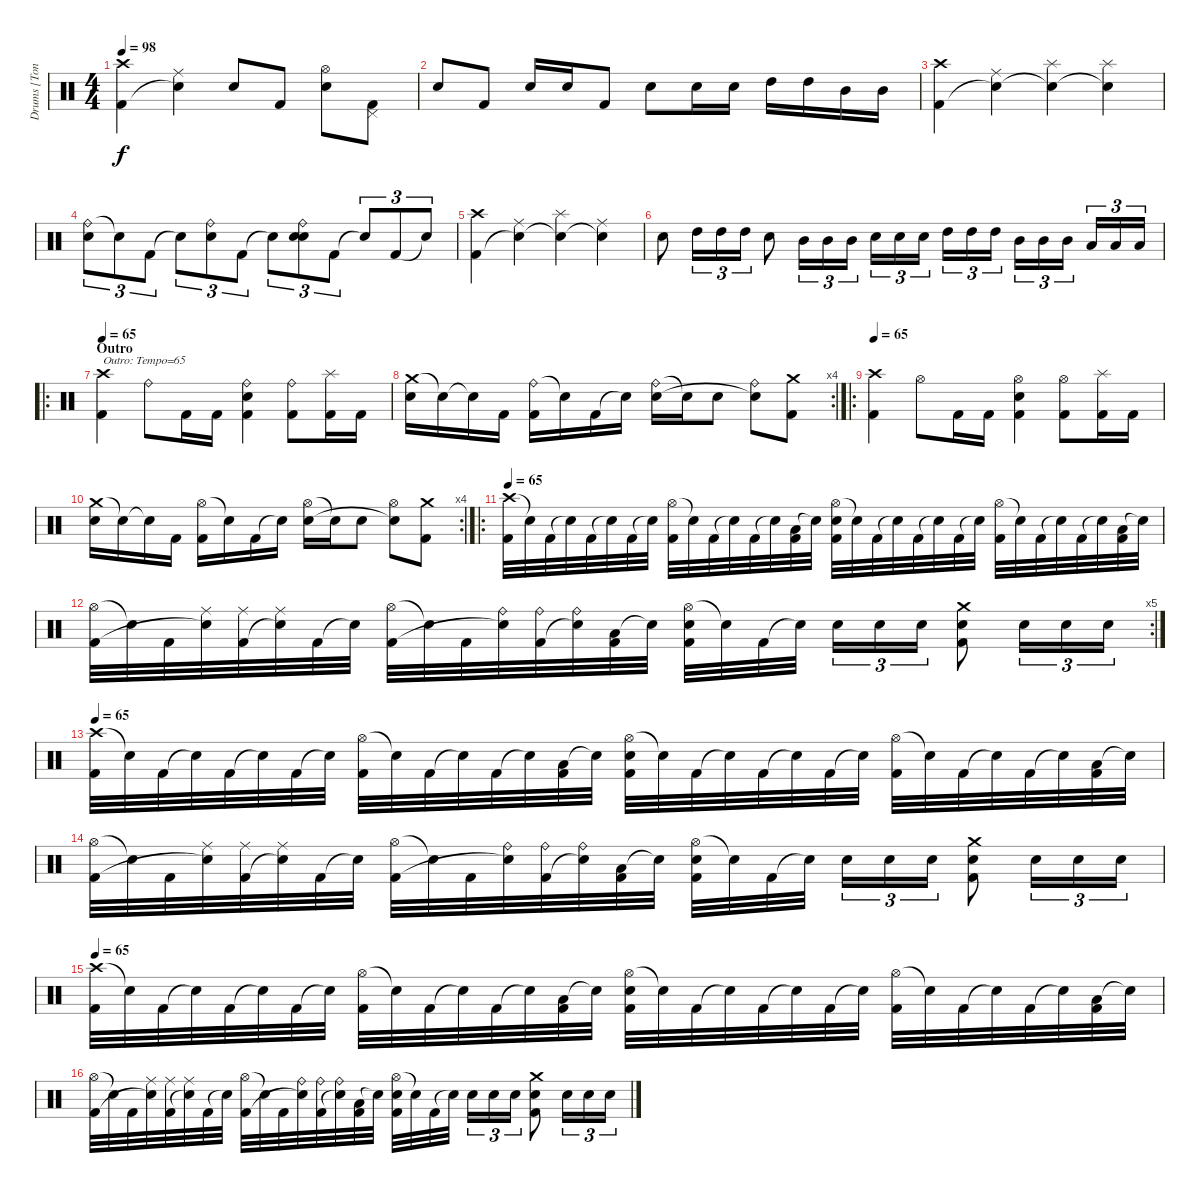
\track ("Drums [Tony Laureano]" "Drums [Ton") {instrument percussion}
\staff {score}
\articulation defaults
\ts (4 4)
\tempo 98
\clef neutral
\ks c
("Crash high (hit)" "Kick (hit) 2").4{dy f} ("Ride (middle)" "Snare (hit)"{t}).4 "Electric Snare (hit)".8 "Kick (hit) 2".8 ("Hi-Hat (open)" "Electric Snare (hit)").8 ("Pedal Hi-Hat (hit)" "Kick (hit) 2").8 |
"Electric Snare (hit)".8 "Kick (hit) 2".8 "Electric Snare (hit)".16 "Electric Snare (hit)".16 "Kick (hit) 2".8 "Electric Snare (hit)".8 "Electric Snare (hit)".16 "Electric Snare (hit)".16 "High Tom (hit)".16 "High Tom (hit)".16 "Mid Tom (hit)".16 "Mid Tom (hit)".16 |
("Crash high (hit)" "Kick (hit) 2").4 ("Ride (middle)" "Snare (hit)"{t}).4 ("Splash (hit)" "Snare (hit)"{t}).4 ("Splash (hit)" "Snare (hit)"{t}).4 |
("Ride (bell)" "Electric Snare (hit)").8{tu (3 2)} "Snare (hit)"{t}.8{tu (3 2)} "Kick (hit) 2".8{tu (3 2)} "Snare (hit)"{t}.8{tu (3 2)} ("Ride (bell)" "Electric Snare (hit)").8{tu (3 2)} "Kick (hit) 2".8{tu (3 2)} "Snare (hit)"{t}.8{tu (3 2)} ("Ride (bell)" "Electric Snare (hit)" "Snare (hit)").8{tu (3 2)} "Kick (hit) 2".8{tu (3 2)} "Snare (hit)"{t}.8{tu (3 2)} "Kick (hit) 2".8{tu (3 2)} "Snare (hit)"{t}.8{tu (3 2)} |
("Crash high (hit)" "Kick (hit) 2").4 ("Ride (middle)" "Snare (hit)"{t}).4 ("Splash (hit)" "Snare (hit)"{t}).4 ("Ride (middle)" "Snare (hit)"{t}).4 |
"Electric Snare (hit)".8 "High Tom (hit)".16{tu (3 2)} "High Tom (hit)".16{tu (3 2)} "High Tom (hit)".16{tu (3 2)} "Electric Snare (hit)".8 "Mid Tom (hit)".16{tu (3 2)} "Mid Tom (hit)".16{tu (3 2)} "Mid Tom (hit)".16{tu (3 2)} "Electric Snare (hit)".16{tu (3 2)} "Electric Snare (hit)".16{tu (3 2)} "Electric Snare (hit)".16{tu (3 2)} "High Tom (hit)".16{tu (3 2)} "High Tom (hit)".16{tu (3 2)} "High Tom (hit)".16{tu (3 2)} "Mid Tom (hit)".16{tu (3 2)} "Mid Tom (hit)".16{tu (3 2)} "Mid Tom (hit)".16{tu (3 2)} "Low Tom (hit)".16{tu (3 2)} "Low Tom (hit)".16{tu (3 2)} "Low Tom (hit)".16{tu (3 2)} |
\ro
\section ("" "Outro")
\tempo 65
("Crash high (hit)" "Kick (hit) 2").4{txt "Outro: Tempo=65"} "Ride (bell)".8 "Kick (hit) 2".16 "Kick (hit) 2".16 ("Ride (bell)" "Electric Snare (hit)" "Kick (hit) 2").4 ("Ride (bell)" "Kick (hit) 2").8 ("Splash (hit)" "Kick (hit) 2").16 "Kick (hit) 2".16 |
\rc 4
("Crash medium (hit)" "Electric Snare (hit)").16 "Snare (hit)"{t}.16 "Snare (hit)"{t}.16 "Kick (hit) 2".16 ("Ride (bell)" "Kick (hit) 2").16 "Snare (hit)"{t}.16 "Kick (hit) 2".16 "Snare (hit)"{t}.16 ("Ride (bell)" "Electric Snare (hit)").16 "Snare (hit)"{t}.16 "Electric Snare (hit)".8 ("Ride (bell)" "Snare (hit)"{t}).8 ("Crash medium (hit)" "Kick (hit) 2").8 |
\ro
\tempo 65
("Crash high (hit)" "Kick (hit) 2").4 "Hi-Hat (open)".8 "Kick (hit) 2".16 "Kick (hit) 2".16 ("Hi-Hat (open)" "Electric Snare (hit)" "Kick (hit) 2").4 ("Hi-Hat (open)" "Kick (hit) 2").8 ("Splash (hit)" "Kick (hit) 2").16 "Kick (hit) 2".16 |
\rc 4
("Crash medium (hit)" "Electric Snare (hit)").16 "Snare (hit)"{t}.16 "Snare (hit)"{t}.16 "Kick (hit) 2".16 ("Hi-Hat (open)" "Kick (hit) 2").16 "Snare (hit)"{t}.16 "Kick (hit) 2".16 "Snare (hit)"{t}.16 ("Hi-Hat (open)" "Electric Snare (hit)").16 "Snare (hit)"{t}.16 "Electric Snare (hit)".8 ("Hi-Hat (open)" "Snare (hit)"{t}).8 ("Crash medium (hit)" "Kick (hit) 2").8 |
\ro
\tempo 65
("Crash high (hit)" "Kick (hit) 2").32 "Snare (hit)"{t}.32 "Kick (hit) 2".32 "Snare (hit)"{t}.32 "Kick (hit) 2".32 "Snare (hit)"{t}.32 "Kick (hit) 2".32 "Snare (hit)"{t}.32 ("Hi-Hat (open)" "Kick (hit) 2").32 "Snare (hit)"{t}.32 "Kick (hit) 2".32 "Snare (hit)"{t}.32 "Kick (hit) 2".32 "Snare (hit)"{t}.32 ("Low Tom (hit)" "Kick (hit) 2").32 "Snare (hit)"{t}.32 ("Hi-Hat (open)" "Electric Snare (hit)" "Kick (hit) 2").32 "Snare (hit)"{t}.32 "Kick (hit) 2".32 "Snare (hit)"{t}.32 "Kick (hit) 2".32 "Snare (hit)"{t}.32 "Kick (hit) 2".32 "Snare (hit)"{t}.32 ("Hi-Hat (open)" "Kick (hit) 2").32 "Snare (hit)"{t}.32 "Kick (hit) 2".32 "Snare (hit)"{t}.32 "Kick (hit) 2".32 "Snare (hit)"{t}.32 ("Low Tom (hit)" "Kick (hit) 2").32 "Snare (hit)"{t}.32 |
\rc 5
("Hi-Hat (open)" "Kick (hit) 2").32 "Snare (hit)"{t}.32 "Kick (hit) 2".32 ("Ride (middle)" "Snare (hit)"{t}).32 ("Ride (middle)" "Kick (hit) 2").32 ("Ride (middle)" "Snare (hit)"{t}).32 "Kick (hit) 2".32 "Snare (hit)"{t}.32 ("Hi-Hat (open)" "Kick (hit) 2").32 "Snare (hit)"{t}.32 "Kick (hit) 2".32 ("Ride (bell)" "Snare (hit)"{t}).32 ("Ride (bell)" "Kick (hit) 2").32 ("Ride (bell)" "Snare (hit)"{t}).32 ("Low Tom (hit)" "Kick (hit) 2").32 "Snare (hit)"{t}.32 ("Hi-Hat (open)" "Electric Snare (hit)" "Kick (hit) 2").32 "Snare (hit)"{t}.32 "Kick (hit) 2".32 "Snare (hit)"{t}.32 "Electric Snare (hit)".16{tu (3 2)} "Electric Snare (hit)".16{tu (3 2)} "Electric Snare (hit)".16{tu (3 2)} ("Crash medium (hit)" "Electric Snare (hit)" "Kick (hit) 2").8 "Electric Snare (hit)".16{tu (3 2)} "Electric Snare (hit)".16{tu (3 2)} "Electric Snare (hit)".16{tu (3 2)} |
\tempo 65
("Crash high (hit)" "Kick (hit) 2").32 "Snare (hit)"{t}.32 "Kick (hit) 2".32 "Snare (hit)"{t}.32 "Kick (hit) 2".32 "Snare (hit)"{t}.32 "Kick (hit) 2".32 "Snare (hit)"{t}.32 ("Hi-Hat (open)" "Kick (hit) 2").32 "Snare (hit)"{t}.32 "Kick (hit) 2".32 "Snare (hit)"{t}.32 "Kick (hit) 2".32 "Snare (hit)"{t}.32 ("Low Tom (hit)" "Kick (hit) 2").32 "Snare (hit)"{t}.32 ("Hi-Hat (open)" "Electric Snare (hit)" "Kick (hit) 2").32 "Snare (hit)"{t}.32 "Kick (hit) 2".32 "Snare (hit)"{t}.32 "Kick (hit) 2".32 "Snare (hit)"{t}.32 "Kick (hit) 2".32 "Snare (hit)"{t}.32 ("Hi-Hat (open)" "Kick (hit) 2").32 "Snare (hit)"{t}.32 "Kick (hit) 2".32 "Snare (hit)"{t}.32 "Kick (hit) 2".32 "Snare (hit)"{t}.32 ("Low Tom (hit)" "Kick (hit) 2").32 "Snare (hit)"{t}.32 |
("Hi-Hat (open)" "Kick (hit) 2").32 "Snare (hit)"{t}.32 "Kick (hit) 2".32 ("Ride (middle)" "Snare (hit)"{t}).32 ("Ride (middle)" "Kick (hit) 2").32 ("Ride (middle)" "Snare (hit)"{t}).32 "Kick (hit) 2".32 "Snare (hit)"{t}.32 ("Hi-Hat (open)" "Kick (hit) 2").32 "Snare (hit)"{t}.32 "Kick (hit) 2".32 ("Ride (bell)" "Snare (hit)"{t}).32 ("Ride (bell)" "Kick (hit) 2").32 ("Ride (bell)" "Snare (hit)"{t}).32 ("Low Tom (hit)" "Kick (hit) 2").32 "Snare (hit)"{t}.32 ("Hi-Hat (open)" "Electric Snare (hit)" "Kick (hit) 2").32 "Snare (hit)"{t}.32 "Kick (hit) 2".32 "Snare (hit)"{t}.32 "Electric Snare (hit)".16{tu (3 2)} "Electric Snare (hit)".16{tu (3 2)} "Electric Snare (hit)".16{tu (3 2)} ("Crash medium (hit)" "Electric Snare (hit)" "Kick (hit) 2").8 "Electric Snare (hit)".16{tu (3 2)} "Electric Snare (hit)".16{tu (3 2)} "Electric Snare (hit)".16{tu (3 2)} |
\tempo 65
("Crash high (hit)" "Kick (hit) 2").32 "Snare (hit)"{t}.32 "Kick (hit) 2".32 "Snare (hit)"{t}.32 "Kick (hit) 2".32 "Snare (hit)"{t}.32 "Kick (hit) 2".32 "Snare (hit)"{t}.32 ("Hi-Hat (open)" "Kick (hit) 2").32 "Snare (hit)"{t}.32 "Kick (hit) 2".32 "Snare (hit)"{t}.32 "Kick (hit) 2".32 "Snare (hit)"{t}.32 ("Low Tom (hit)" "Kick (hit) 2").32 "Snare (hit)"{t}.32 ("Hi-Hat (open)" "Electric Snare (hit)" "Kick (hit) 2").32 "Snare (hit)"{t}.32 "Kick (hit) 2".32 "Snare (hit)"{t}.32 "Kick (hit) 2".32 "Snare (hit)"{t}.32 "Kick (hit) 2".32 "Snare (hit)"{t}.32 ("Hi-Hat (open)" "Kick (hit) 2").32 "Snare (hit)"{t}.32 "Kick (hit) 2".32 "Snare (hit)"{t}.32 "Kick (hit) 2".32 "Snare (hit)"{t}.32 ("Low Tom (hit)" "Kick (hit) 2").32 "Snare (hit)"{t}.32 |
("Hi-Hat (open)" "Kick (hit) 2").32 "Snare (hit)"{t}.32 "Kick (hit) 2".32 ("Ride (middle)" "Snare (hit)"{t}).32 ("Ride (middle)" "Kick (hit) 2").32 ("Ride (middle)" "Snare (hit)"{t}).32 "Kick (hit) 2".32 "Snare (hit)"{t}.32 ("Hi-Hat (open)" "Kick (hit) 2").32 "Snare (hit)"{t}.32 "Kick (hit) 2".32 ("Ride (bell)" "Snare (hit)"{t}).32 ("Ride (bell)" "Kick (hit) 2").32 ("Ride (bell)" "Snare (hit)"{t}).32 ("Low Tom (hit)" "Kick (hit) 2").32 "Snare (hit)"{t}.32 ("Hi-Hat (open)" "Electric Snare (hit)" "Kick (hit) 2").32 "Snare (hit)"{t}.32 "Kick (hit) 2".32 "Snare (hit)"{t}.32 "Electric Snare (hit)".16{tu (3 2)} "Electric Snare (hit)".16{tu (3 2)} "Electric Snare (hit)".16{tu (3 2)} ("Crash medium (hit)" "Electric Snare (hit)" "Kick (hit) 2").8 "Electric Snare (hit)".16{tu (3 2)} "Electric Snare (hit)".16{tu (3 2)} "Electric Snare (hit)".16{tu (3 2)}
